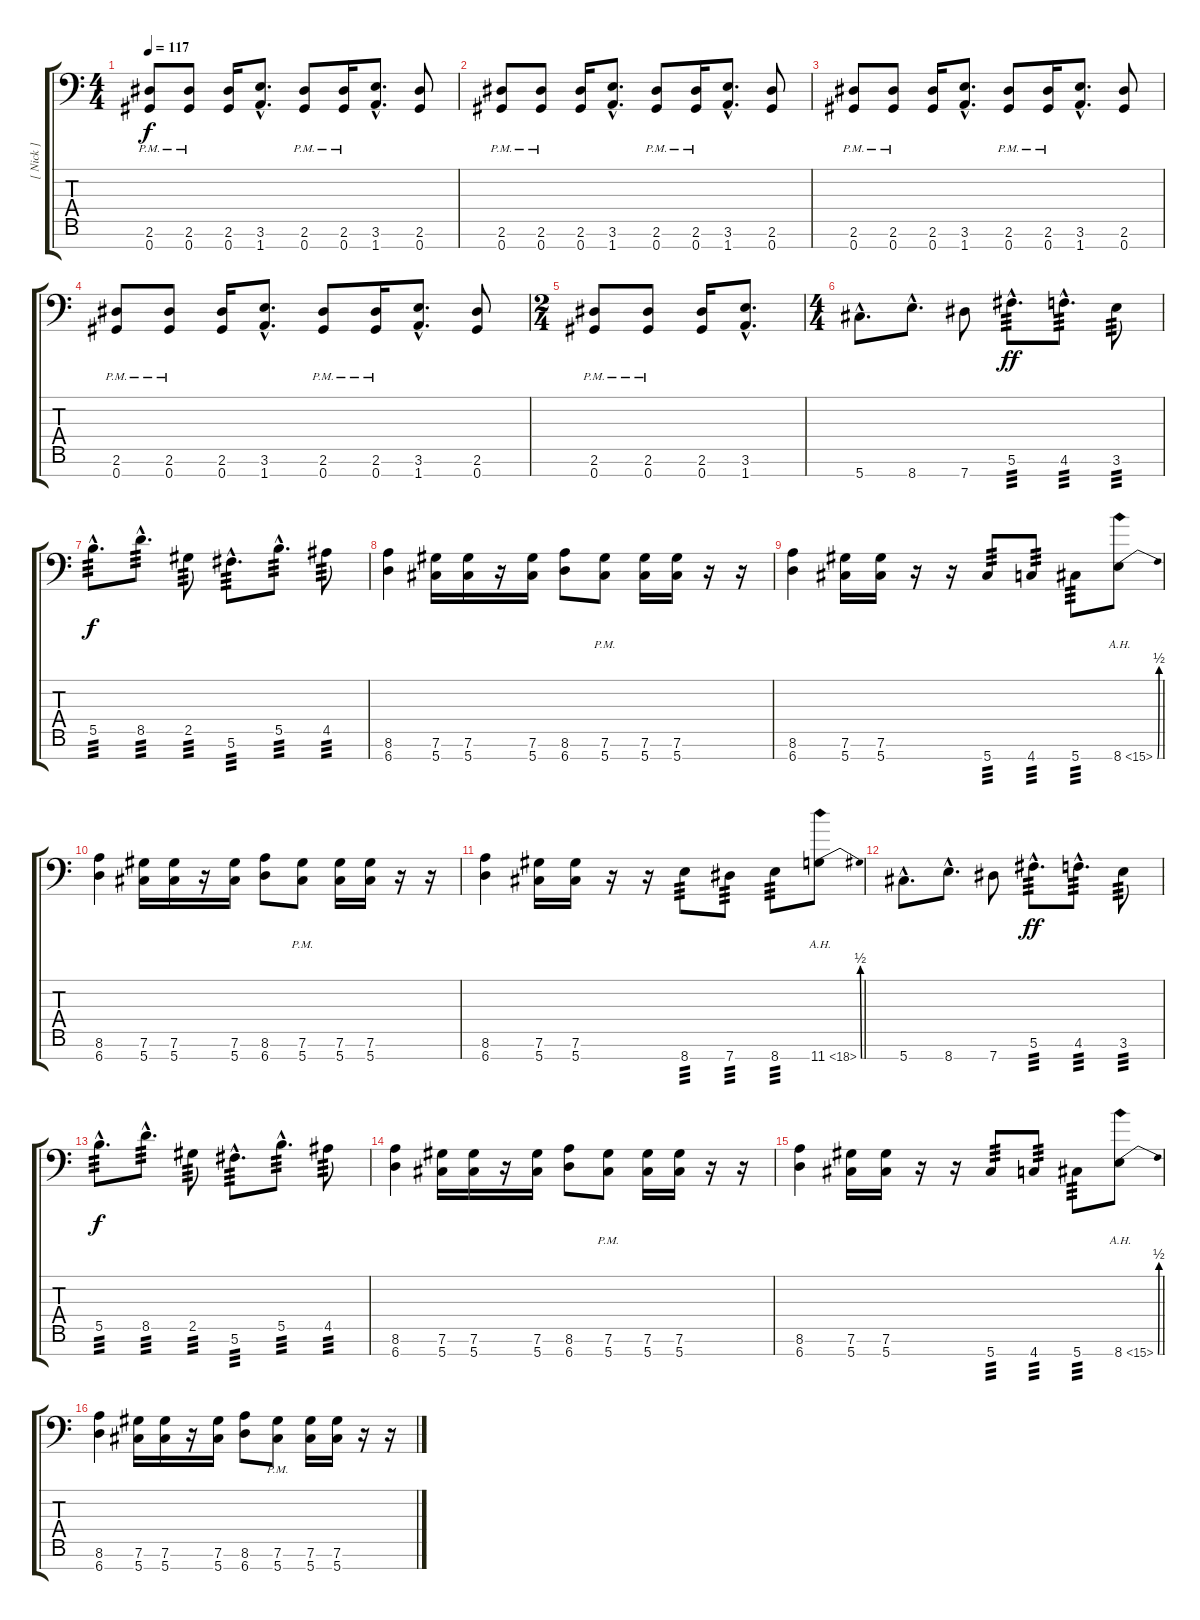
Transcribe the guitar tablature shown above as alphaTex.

\track ("[ Nick ]" "[ Nick ]") {instrument overdrivenguitar}
\staff {score tabs}
\tuning (Db4 Ab3 E3 B2 Gb2 Db2 Ab1) {hide}
\ts (4 4)
\tempo 117
\clef f4
\ks c
(2.6{pm} 0.7{pm}).8{dy f} (2.6{pm} 0.7{pm}).8 (2.6 0.7).16 (3.6{hac} 1.7{hac}).8{d} (2.6{pm} 0.7{pm}).8 (2.6{pm} 0.7{pm}).16 (3.6{hac} 1.7{hac}).8{d} (2.6 0.7).8 |
(2.6{pm} 0.7{pm}).8 (2.6{pm} 0.7{pm}).8 (2.6 0.7).16 (3.6{hac} 1.7{hac}).8{d} (2.6{pm} 0.7{pm}).8 (2.6{pm} 0.7{pm}).16 (3.6{hac} 1.7{hac}).8{d} (2.6 0.7).8 |
(2.6{pm} 0.7{pm}).8 (2.6{pm} 0.7{pm}).8 (2.6 0.7).16 (3.6{hac} 1.7{hac}).8{d} (2.6{pm} 0.7{pm}).8 (2.6{pm} 0.7{pm}).16 (3.6{hac} 1.7{hac}).8{d} (2.6 0.7).8 |
(2.6{pm} 0.7{pm}).8 (2.6{pm} 0.7{pm}).8 (2.6 0.7).16 (3.6{hac} 1.7{hac}).8{d} (2.6{pm} 0.7{pm}).8 (2.6{pm} 0.7{pm}).16 (3.6{hac} 1.7{hac}).8{d} (2.6 0.7).8 |
\ts (2 4)
(2.6{pm} 0.7{pm}).8 (2.6{pm} 0.7{pm}).8 (2.6 0.7).16 (3.6{hac} 1.7{hac}).8{d} |
\ts (4 4)
5.7{hac}.8{d} 8.7{hac}.8{d} 7.7.8 5.6{hac}.8{d tp 3 dy ff} 4.6{hac}.8{d tp 3} 3.6.8{tp 3} |
5.5{hac}.8{d tp 3 dy f} 8.5{hac}.8{d tp 3} 2.5.8{tp 3} 5.6{hac}.8{d tp 3} 5.5{hac}.8{d tp 3} 4.5.8{tp 3} |
(8.6 6.7).4 (7.6 5.7).16 (7.6 5.7).16 r.16 (7.6 5.7).16 (8.6 6.7).8 (7.6{pm} 5.7{pm}).8 (7.6 5.7).16 (7.6 5.7).16 r.16 r.16 |
(8.6 6.7).4 (7.6 5.7).16 (7.6 5.7).16 r.16 r.16 5.7.8{tp 3} 4.7.8{tp 3} 5.7.8{tp 3} 8.7{be (bend 0 0 60 2) ah 7}.8 |
(8.6 6.7).4 (7.6 5.7).16 (7.6 5.7).16 r.16 (7.6 5.7).16 (8.6 6.7).8 (7.6{pm} 5.7{pm}).8 (7.6 5.7).16 (7.6 5.7).16 r.16 r.16 |
(8.6 6.7).4 (7.6 5.7).16 (7.6 5.7).16 r.16 r.16 8.7.8{tp 3} 7.7.8{tp 3} 8.7.8{tp 3} 11.7{be (bend 0 0 60 2) ah 7}.8 |
5.7{hac}.8{d} 8.7{hac}.8{d} 7.7.8 5.6{hac}.8{d tp 3 dy ff} 4.6{hac}.8{d tp 3} 3.6.8{tp 3} |
5.5{hac}.8{d tp 3 dy f} 8.5{hac}.8{d tp 3} 2.5.8{tp 3} 5.6{hac}.8{d tp 3} 5.5{hac}.8{d tp 3} 4.5.8{tp 3} |
(8.6 6.7).4 (7.6 5.7).16 (7.6 5.7).16 r.16 (7.6 5.7).16 (8.6 6.7).8 (7.6{pm} 5.7{pm}).8 (7.6 5.7).16 (7.6 5.7).16 r.16 r.16 |
(8.6 6.7).4 (7.6 5.7).16 (7.6 5.7).16 r.16 r.16 5.7.8{tp 3} 4.7.8{tp 3} 5.7.8{tp 3} 8.7{be (bend 0 0 60 2) ah 7}.8 |
(8.6 6.7).4 (7.6 5.7).16 (7.6 5.7).16 r.16 (7.6 5.7).16 (8.6 6.7).8 (7.6{pm} 5.7{pm}).8 (7.6 5.7).16 (7.6 5.7).16 r.16 r.16
